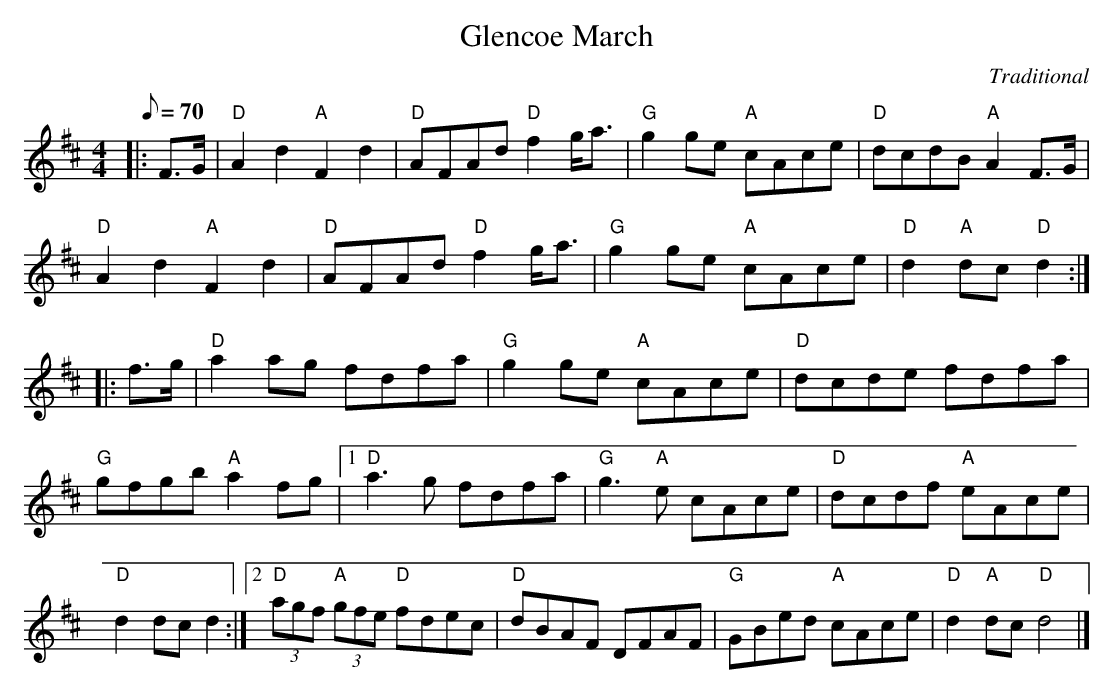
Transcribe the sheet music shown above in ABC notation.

X:1
T:Glencoe March
C:Traditional
M:4/4
L:1/8
Q:70
K:D
|:F3/2G/ |\
"D"A2 d2 "A"F2 d2 |\
"D"AFAd "D"f2 g/a3/2 |\
"G"g2 ge "A"cAce |\
"D"dcdB "A"A2 F3/2G/ |\
"D"A2 d2 "A"F2 d2 |\
"D"AFAd "D"f2 g/a3/2 |\
"G"g2 ge "A"cAce |\
"D"d2 "A"dc "D"d2 :: f3/2g/ |\
"D"a2 ag fdfa |\
"G"g2 ge "A"cAce |\
"D"dcde fdfa |\
"G"gfgb "A"a2 fg \
|1 "D"a3 g fdfa |\
"G"g3 "A"e cAce |\
"D"dcdf "A"eAce |\
"D"d2 dc d2 :|2\
"D" (3agf "A"  (3gfe "D"fdec |\
"D"dBAF DFAF |\
"G"GBed "A"cAce |\
"D"d2 "A"dc "D" d4|]
